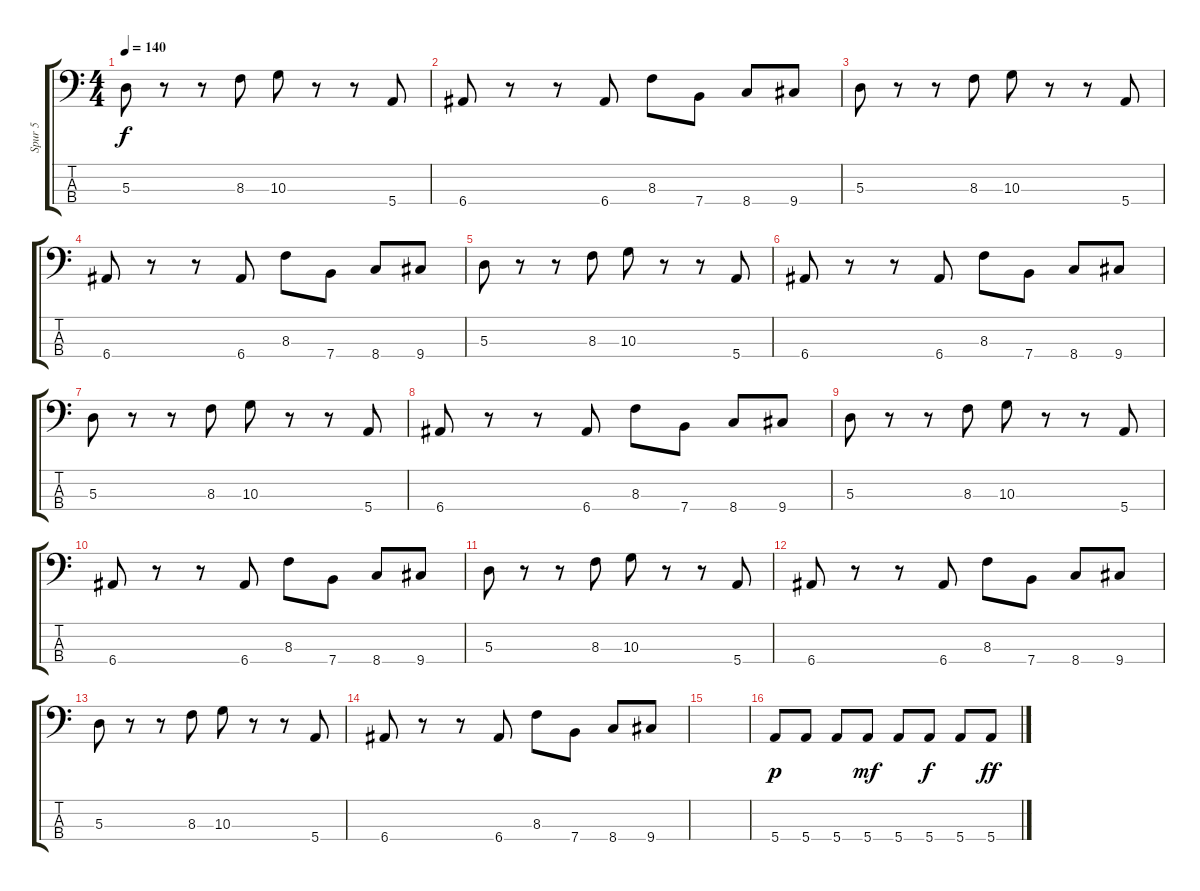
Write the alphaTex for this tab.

\track ("Spur 5" "Spur 5") {instrument electricbassfinger}
\staff {score tabs}
\tuning (G2 D2 A1 E1) {hide}
\ts (4 4)
\tempo 140
\clef f4
\ks c
5.3.8{dy f} r.8 r.8 8.3.8 10.3.8 r.8 r.8 5.4.8 |
6.4.8 r.8 r.8 6.4.8 8.3.8 7.4.8 8.4.8 9.4.8 |
5.3.8 r.8 r.8 8.3.8 10.3.8 r.8 r.8 5.4.8 |
6.4.8 r.8 r.8 6.4.8 8.3.8 7.4.8 8.4.8 9.4.8 |
5.3.8 r.8 r.8 8.3.8 10.3.8 r.8 r.8 5.4.8 |
6.4.8 r.8 r.8 6.4.8 8.3.8 7.4.8 8.4.8 9.4.8 |
5.3.8 r.8 r.8 8.3.8 10.3.8 r.8 r.8 5.4.8 |
6.4.8 r.8 r.8 6.4.8 8.3.8 7.4.8 8.4.8 9.4.8 |
5.3.8 r.8 r.8 8.3.8 10.3.8 r.8 r.8 5.4.8 |
6.4.8 r.8 r.8 6.4.8 8.3.8 7.4.8 8.4.8 9.4.8 |
5.3.8 r.8 r.8 8.3.8 10.3.8 r.8 r.8 5.4.8 |
6.4.8 r.8 r.8 6.4.8 8.3.8 7.4.8 8.4.8 9.4.8 |
5.3.8 r.8 r.8 8.3.8 10.3.8 r.8 r.8 5.4.8 |
6.4.8 r.8 r.8 6.4.8 8.3.8 7.4.8 8.4.8 9.4.8 |
|
5.4.8{dy p} 5.4.8 5.4.8 5.4.8{dy mf} 5.4.8 5.4.8{dy f} 5.4.8 5.4.8{dy ff}
